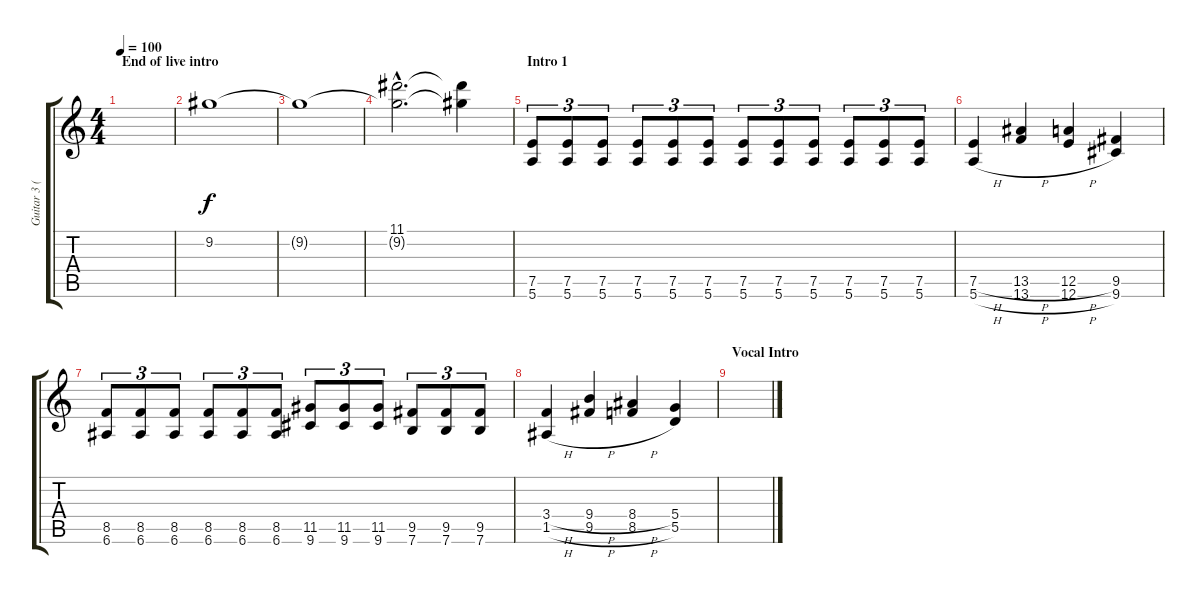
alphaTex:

\track ("Guitar 3 (Dist)" "Guitar 3 (") {instrument distortionguitar}
\staff {score tabs}
\tuning (E4 B3 G3 D3 A2 E2) {hide}
\ts (4 4)
\section ("" "End of live intro")
\tempo 100
\clef g2
\ks c
|
9.2.1 |
9.2{t}.1 |
(11.1{hac} 9.2{hac t}).2{d} (11.1{t} 9.2{t}).4 |
\section ("" "Intro 1")
(7.5 5.6).8{tu (3 2)} (7.5 5.6).8{tu (3 2)} (7.5 5.6).8{tu (3 2)} (7.5 5.6).8{tu (3 2)} (7.5 5.6).8{tu (3 2)} (7.5 5.6).8{tu (3 2)} (7.5 5.6).8{tu (3 2)} (7.5 5.6).8{tu (3 2)} (7.5 5.6).8{tu (3 2)} (7.5 5.6).8{tu (3 2)} (7.5 5.6).8{tu (3 2)} (7.5 5.6).8{tu (3 2)} |
(7.5{h} 5.6{h}).4 (13.5{h} 13.6{h}).4 (12.5{h} 12.6{h}).4 (9.5 9.6).4 |
(8.5 6.6).8{tu (3 2)} (8.5 6.6).8{tu (3 2)} (8.5 6.6).8{tu (3 2)} (8.5 6.6).8{tu (3 2)} (8.5 6.6).8{tu (3 2)} (8.5 6.6).8{tu (3 2)} (11.5 9.6).8{tu (3 2)} (11.5 9.6).8{tu (3 2)} (11.5 9.6).8{tu (3 2)} (9.5 7.6).8{tu (3 2)} (9.5 7.6).8{tu (3 2)} (9.5 7.6).8{tu (3 2)} |
(3.4{h} 1.5{h}).4 (9.4{h} 9.5{h}).4 (8.4{h} 8.5{h}).4 (5.4 5.5).4 |
\section ("" "Vocal Intro")
